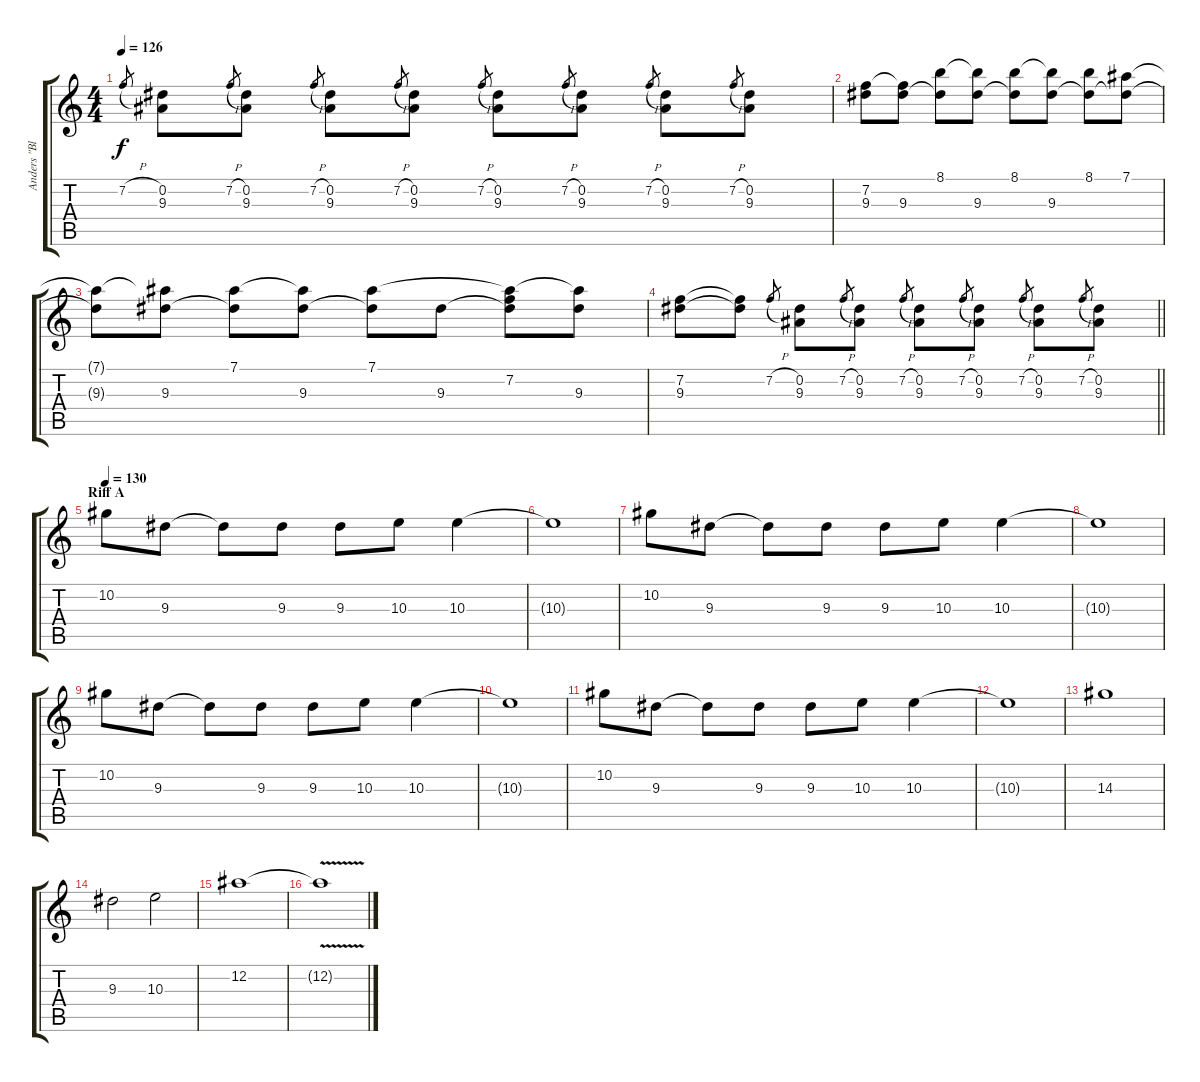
\track ("Anders \"Blakkheim\" Nyström" "Anders \"Bl") {instrument distortionguitar}
\staff {score tabs}
\tuning (Eb4 Bb3 Gb3 Db3 Ab2 Eb2) {hide}
\ts (4 4)
\tempo 126
\clef g2
\ks c
7.2{h}.8{gr dy f} (0.2 9.3).8 7.2{h}.8{gr} (0.2 9.3).8 7.2{h}.8{gr} (0.2 9.3).8 7.2{h}.8{gr} (0.2 9.3).8 7.2{h}.8{gr} (0.2 9.3).8 7.2{h}.8{gr} (0.2 9.3).8 7.2{h}.8{gr} (0.2 9.3).8 7.2{h}.8{gr} (0.2 9.3).8 |
(7.2 9.3).8 (7.2{t} 9.3).8 (8.1 9.3{t}).8 (8.1{t} 9.3).8 (8.1 9.3{t}).8 (8.1{t} 9.3).8 (8.1 9.3{t}).8 (7.1 9.3{t}).8 |
(7.1{t} 9.3{t}).8 (7.1{t} 9.3).8 (7.1 9.3{t}).8 (7.1{t} 9.3).8 (7.1 9.3{t}).8 9.3.8 (7.1{t} 7.2 9.3{t}).8 (7.1{t} 9.3).8 |
\barLineRight lightlight
(7.2 9.3).8 (7.2{t} 9.3{t}).8 7.2{h}.8{gr} (0.2 9.3).8 7.2{h}.8{gr} (0.2 9.3).8 7.2{h}.8{gr} (0.2 9.3).8 7.2{h}.8{gr} (0.2 9.3).8 7.2{h}.8{gr} (0.2 9.3).8 7.2{h}.8{gr} (0.2 9.3).8 |
\section ("" "Riff A")
\tempo 130
10.2.8 9.3.8 9.3{t}.8 9.3.8 9.3.8 10.3.8 10.3.4 |
10.3{t}.1 |
10.2.8 9.3.8 9.3{t}.8 9.3.8 9.3.8 10.3.8 10.3.4 |
10.3{t}.1 |
10.2.8 9.3.8 9.3{t}.8 9.3.8 9.3.8 10.3.8 10.3.4 |
10.3{t}.1 |
10.2.8 9.3.8 9.3{t}.8 9.3.8 9.3.8 10.3.8 10.3.4 |
10.3{t}.1 |
14.3.1 |
9.3.2 10.3.2 |
12.2.1 |
12.2{v t}.1
